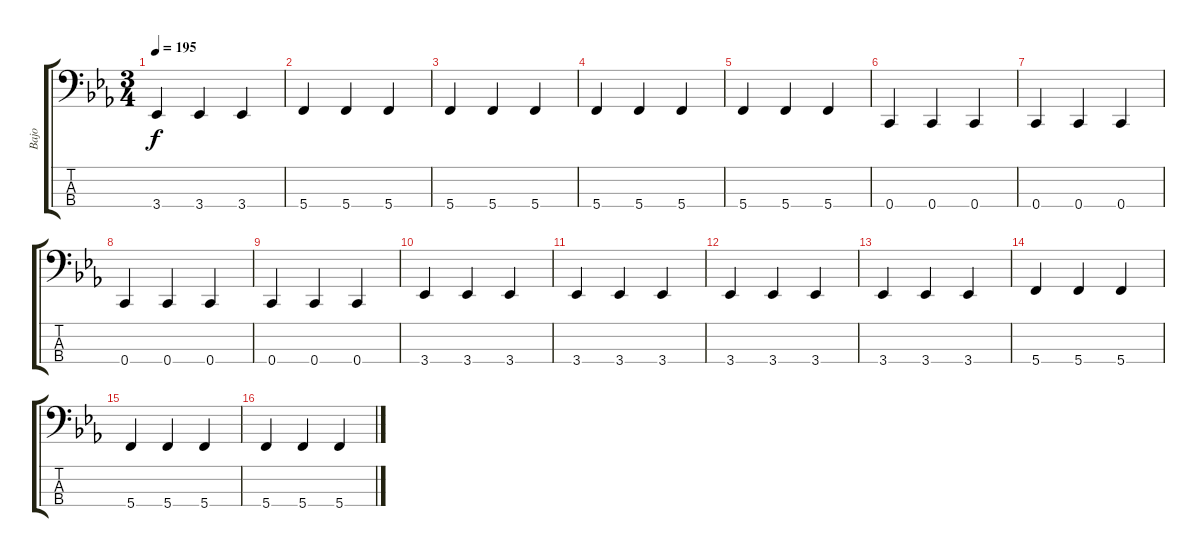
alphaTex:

\track ("Bajo" "Bajo") {instrument electricbasspick}
\staff {score tabs}
\tuning (Eb2 Bb1 F1 C1) {hide}
\ts (3 4)
\tempo 195
\clef f4
\ks eb
3.4.4{dy f} 3.4.4 3.4.4 |
5.4.4 5.4.4 5.4.4 |
5.4.4 5.4.4 5.4.4 |
5.4.4 5.4.4 5.4.4 |
5.4.4 5.4.4 5.4.4 |
0.4.4 0.4.4 0.4.4 |
0.4.4 0.4.4 0.4.4 |
0.4.4 0.4.4 0.4.4 |
0.4.4 0.4.4 0.4.4 |
3.4.4 3.4.4 3.4.4 |
3.4.4 3.4.4 3.4.4 |
3.4.4 3.4.4 3.4.4 |
3.4.4 3.4.4 3.4.4 |
5.4.4 5.4.4 5.4.4 |
5.4.4 5.4.4 5.4.4 |
5.4.4 5.4.4 5.4.4
